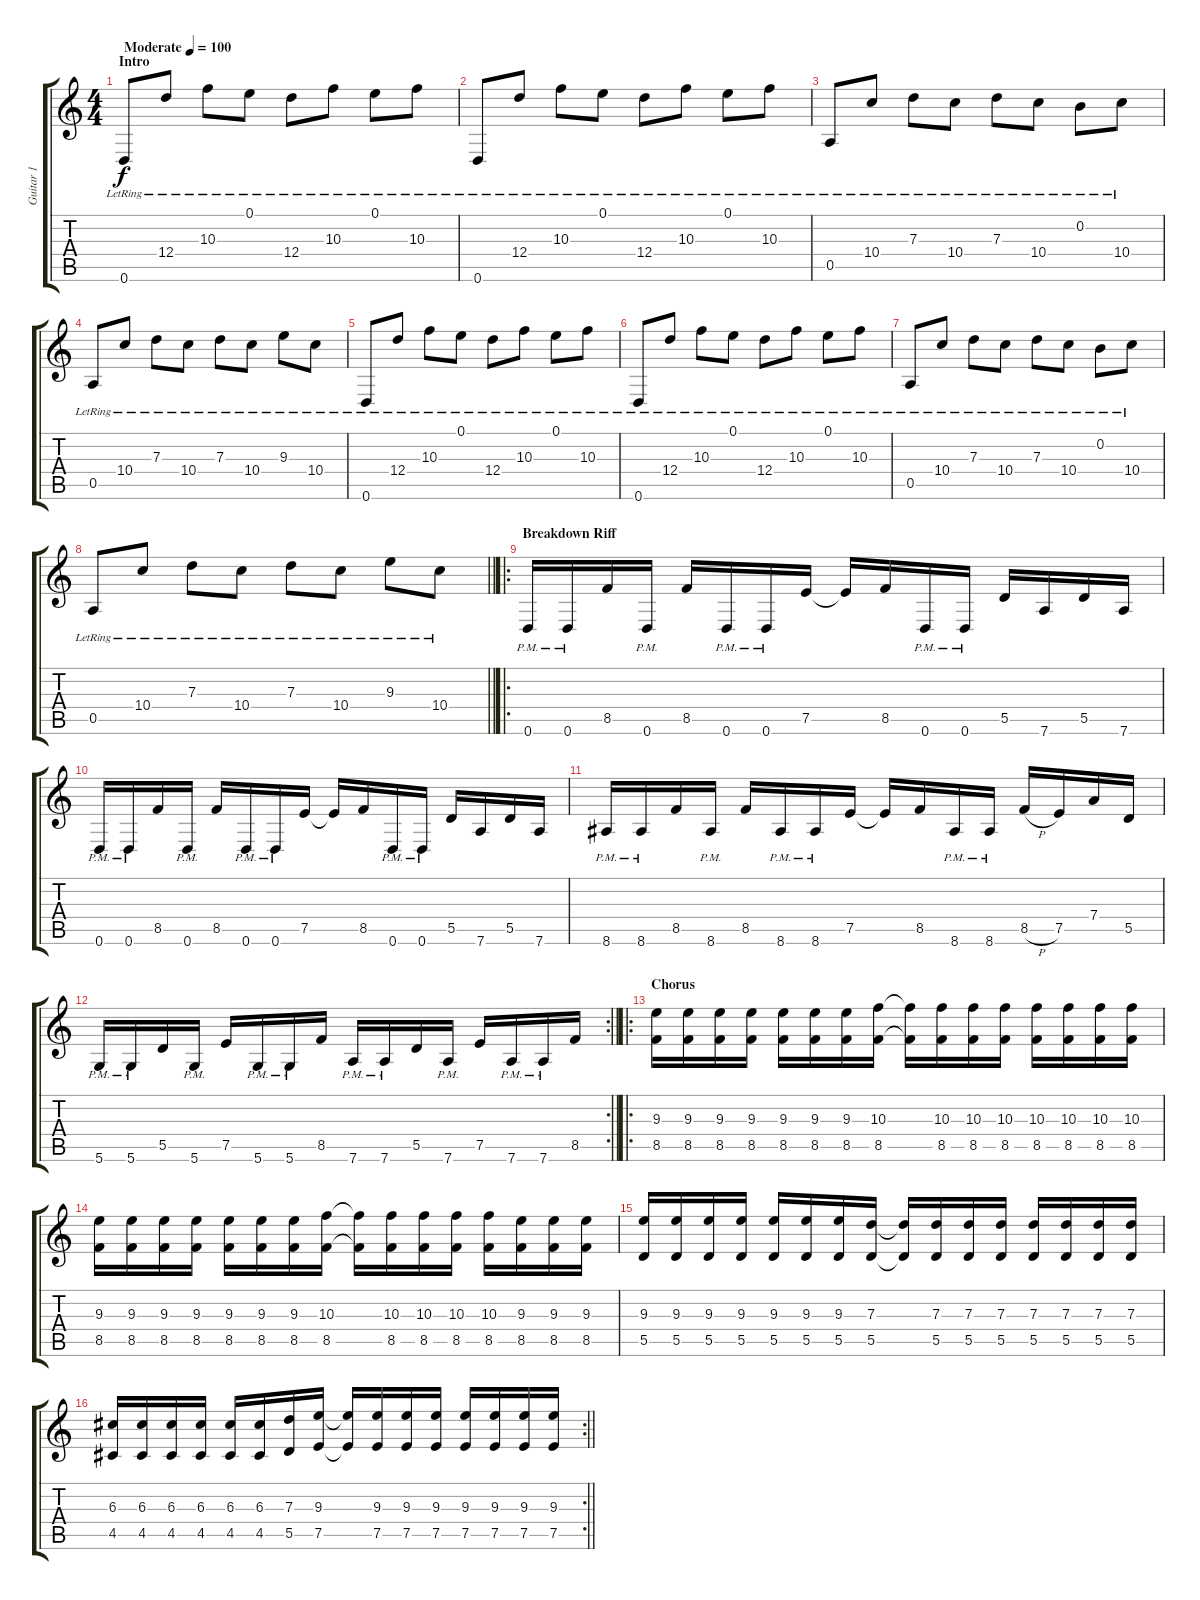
\track ("Guitar 1" "Guitar 1") {instrument distortionguitar}
\staff {score tabs}
\tuning (E4 B3 G3 D3 A2 D2) {hide}
\ts (4 4)
\section ("" "Intro")
\tempo (100 "Moderate")
\clef g2
\ks c
0.6{lr}.8{dy f instrument distortionguitar} 12.4{lr}.8 10.3{lr}.8 0.1{lr}.8 12.4{lr}.8 10.3{lr}.8 0.1{lr}.8 10.3{lr}.8 |
0.6{lr}.8 12.4{lr}.8 10.3{lr}.8 0.1{lr}.8 12.4{lr}.8 10.3{lr}.8 0.1{lr}.8 10.3{lr}.8 |
0.5{lr}.8 10.4{lr}.8 7.3{lr}.8 10.4{lr}.8 7.3{lr}.8 10.4{lr}.8 0.2{lr}.8 10.4{lr}.8 |
0.5{lr}.8 10.4{lr}.8 7.3{lr}.8 10.4{lr}.8 7.3{lr}.8 10.4{lr}.8 9.3{lr}.8 10.4{lr}.8 |
0.6{lr}.8 12.4{lr}.8 10.3{lr}.8 0.1{lr}.8 12.4{lr}.8 10.3{lr}.8 0.1{lr}.8 10.3{lr}.8 |
0.6{lr}.8 12.4{lr}.8 10.3{lr}.8 0.1{lr}.8 12.4{lr}.8 10.3{lr}.8 0.1{lr}.8 10.3{lr}.8 |
0.5{lr}.8 10.4{lr}.8 7.3{lr}.8 10.4{lr}.8 7.3{lr}.8 10.4{lr}.8 0.2{lr}.8 10.4{lr}.8 |
\barLineRight lightlight
0.5{lr}.8 10.4{lr}.8 7.3{lr}.8 10.4{lr}.8 7.3{lr}.8 10.4{lr}.8 9.3{lr}.8 10.4{lr}.8 |
\ro
\section ("" "Breakdown Riff")
0.6{pm}.16 0.6{pm}.16 8.5.16 0.6{pm}.16 8.5.16 0.6{pm}.16 0.6{pm}.16 7.5.16 7.5{t}.16 8.5.16 0.6{pm}.16 0.6{pm}.16 5.5.16 7.6.16 5.5.16 7.6.16 |
0.6{pm}.16 0.6{pm}.16 8.5.16 0.6{pm}.16 8.5.16 0.6{pm}.16 0.6{pm}.16 7.5.16 7.5{t}.16 8.5.16 0.6{pm}.16 0.6{pm}.16 5.5.16 7.6.16 5.5.16 7.6.16 |
8.6{pm}.16 8.6{pm}.16 8.5.16 8.6{pm}.16 8.5.16 8.6{pm}.16 8.6{pm}.16 7.5.16 7.5{t}.16 8.5.16 8.6{pm}.16 8.6{pm}.16 8.5{h}.16 7.5.16 7.4.16 5.5.16 |
\rc 2
\barLineRight lightlight
5.6{pm}.16 5.6{pm}.16 5.5.16 5.6{pm}.16 7.5.16 5.6{pm}.16 5.6{pm}.16 8.5.16 7.6{pm}.16 7.6{pm}.16 5.5.16 7.6{pm}.16 7.5.16 7.6{pm}.16 7.6{pm}.16 8.5.16 |
\ro
\section ("" "Chorus")
(9.3 8.5).16 (9.3 8.5).16 (9.3 8.5).16 (9.3 8.5).16 (9.3 8.5).16 (9.3 8.5).16 (9.3 8.5).16 (10.3 8.5).16 (10.3{t} 8.5{t}).16 (10.3 8.5).16 (10.3 8.5).16 (10.3 8.5).16 (10.3 8.5).16 (10.3 8.5).16 (10.3 8.5).16 (10.3 8.5).16 |
(9.3 8.5).16 (9.3 8.5).16 (9.3 8.5).16 (9.3 8.5).16 (9.3 8.5).16 (9.3 8.5).16 (9.3 8.5).16 (10.3 8.5).16 (10.3{t} 8.5{t}).16 (10.3 8.5).16 (10.3 8.5).16 (10.3 8.5).16 (10.3 8.5).16 (9.3 8.5).16 (9.3 8.5).16 (9.3 8.5).16 |
(9.3 5.5).16 (9.3 5.5).16 (9.3 5.5).16 (9.3 5.5).16 (9.3 5.5).16 (9.3 5.5).16 (9.3 5.5).16 (7.3 5.5).16 (7.3{t} 5.5{t}).16 (7.3 5.5).16 (7.3 5.5).16 (7.3 5.5).16 (7.3 5.5).16 (7.3 5.5).16 (7.3 5.5).16 (7.3 5.5).16 |
\rc 2
\barLineRight lightlight
(6.3 4.5).16 (6.3 4.5).16 (6.3 4.5).16 (6.3 4.5).16 (6.3 4.5).16 (6.3 4.5).16 (7.3 5.5).16 (9.3 7.5).16 (9.3{t} 7.5{t}).16 (9.3 7.5).16 (9.3 7.5).16 (9.3 7.5).16 (9.3 7.5).16 (9.3 7.5).16 (9.3 7.5).16 (9.3 7.5).16
